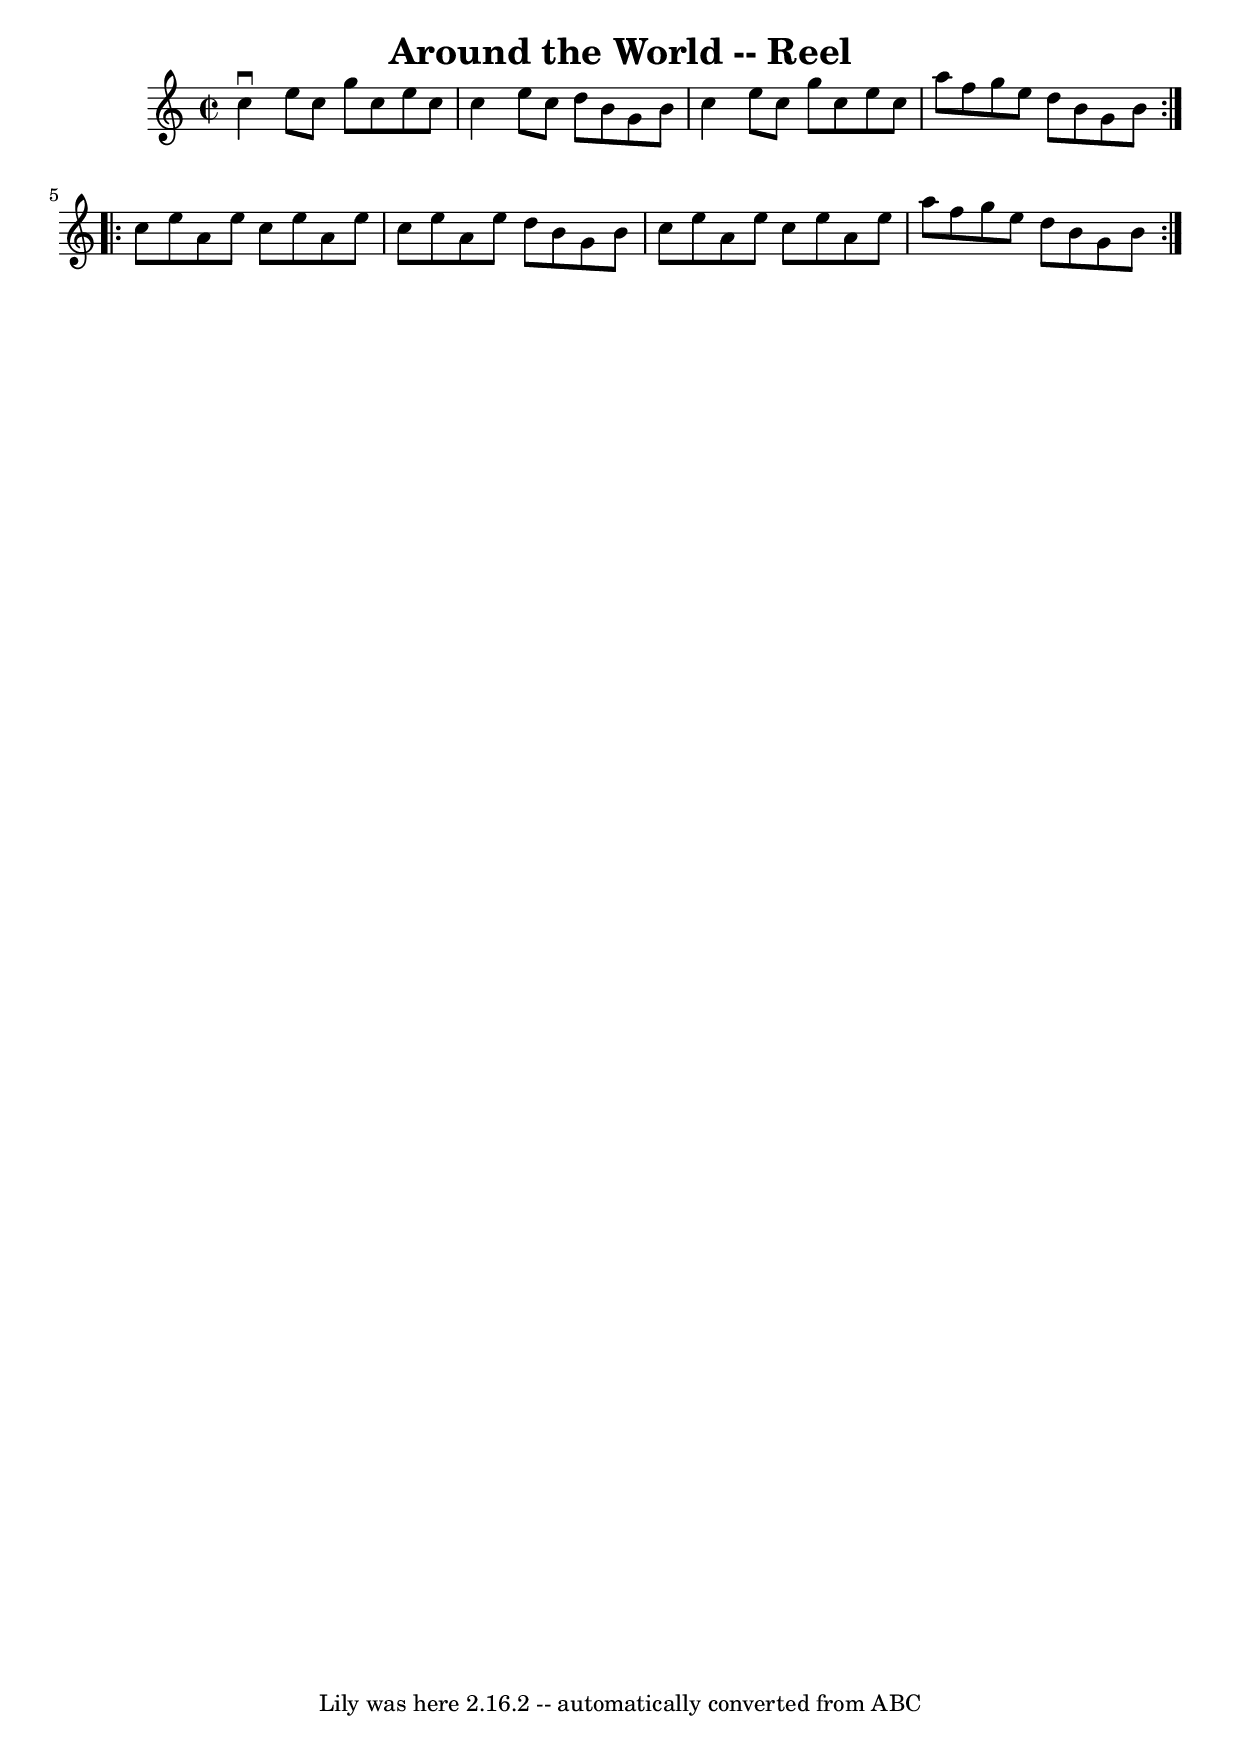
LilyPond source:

\version "2.16.2"
\include "Mammoth.ily"
\header {
  %% book = "Ryan's Mammoth Collection"
 crossRefNumber = "1"
 footnotes = "\\\\215"
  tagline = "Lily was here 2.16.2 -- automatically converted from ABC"
  title = "Around the World -- Reel"

}
voicedefault =  {



  \repeat volta 2 {

    \override Staff.TimeSignature #'style = #'C
    \time 2/2 
    \key c \major
 c''4^\downbow e''8 c''8 g''8 c''8 e''8 c''8     |
 c''4 e''8 c''8 d''8 b'8 g'8 b'8     |
 c''4 e''8 c''8 g''8 c''8 e''8 c''8    |
    
 a''8 f''8 g''8 e''8 d''8 b'8 g'8 b'8    
  }     

  \repeat volta 2 { c''8 e''8 a'8 e''8 c''8 e''8 a'8 e''8    |
 c''8 e''8 a'8 e''8 d''8 b'8 g'8 b'8     |
 c''8 e''8 a'8 e''8 c''8 e''8 a'8 e''8     |
 a''8 f''8 g''8 e''8 d''8 b'8 g'8 b'8    
  }   

}

\score{
  <<

    \context Staff="default"
    {
      \voicedefault 
      
    }

  >>
  \layout {
    
  }
  \midi {
  }

}
